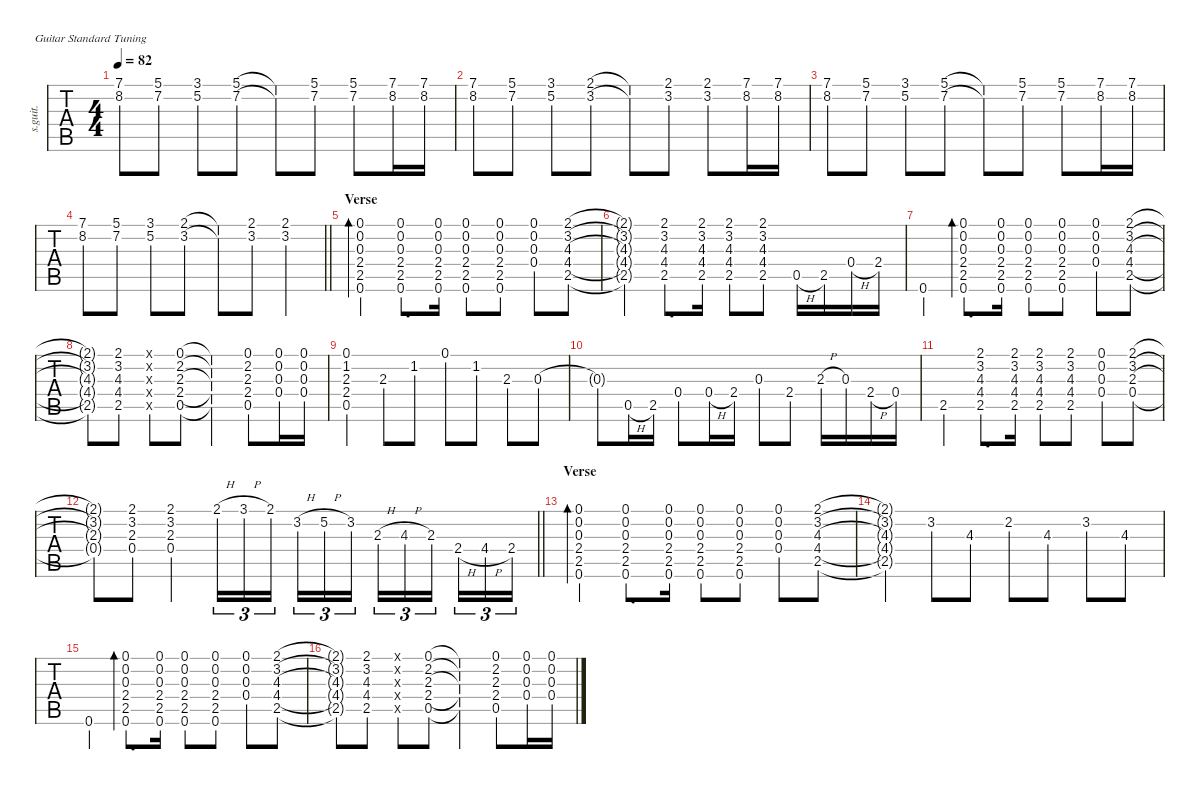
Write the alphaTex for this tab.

\defaultSystemsLayout 4
\hideDynamics
\bracketExtendMode nobrackets
\track ("Guitar Acoustic 1" "s.guit.") {solo instrument acousticguitarsteel}
\staff {tabs}
\tuning (E4 B3 G3 D3 A2 E2)
\ts (4 4)
\tempo 82
\clef g2
\ks d
(7.1{acc forcenatural} 8.2{acc forcenatural}).8{dy mf} (5.1{acc forcenatural} 7.2{acc #}).8 (3.1{acc forcenatural} 5.2{acc forcenatural}).8 (5.1{acc forcenatural} 7.2{acc #}).8 (5.1{t acc forcenatural} 7.2{t acc #}).8 (5.1{acc forcenatural} 7.2{acc #}).8 (5.1{acc forcenatural} 7.2{acc #}).8 (7.1{acc forcenatural} 8.2{acc forcenatural}).16 (7.1{acc forcenatural} 8.2{acc forcenatural}).16 |
(7.1{acc forcenatural} 8.2{acc forcenatural}).8 (5.1{acc forcenatural} 7.2{acc #}).8 (3.1{acc forcenatural} 5.2{acc forcenatural}).8 (2.1{acc #} 3.2{acc forcenatural}).8 (2.1{t acc #} 3.2{t acc forcenatural}).8 (2.1{acc #} 3.2{acc forcenatural}).8 (2.1{acc #} 3.2{acc forcenatural}).8 (7.1{acc forcenatural} 8.2{acc forcenatural}).16 (7.1{acc forcenatural} 8.2{acc forcenatural}).16 |
(7.1{acc forcenatural} 8.2{acc forcenatural}).8 (5.1{acc forcenatural} 7.2{acc #}).8 (3.1{acc forcenatural} 5.2{acc forcenatural}).8 (5.1{acc forcenatural} 7.2{acc #}).8 (5.1{t acc forcenatural} 7.2{t acc #}).8 (5.1{acc forcenatural} 7.2{acc #}).8 (5.1{acc forcenatural} 7.2{acc #}).8 (7.1{acc forcenatural} 8.2{acc forcenatural}).16 (7.1{acc forcenatural} 8.2{acc forcenatural}).16 |
\barLineRight lightlight
(7.1{acc forcenatural} 8.2{acc forcenatural}).8 (5.1{acc forcenatural} 7.2{acc #}).8 (3.1{acc forcenatural} 5.2{acc forcenatural}).8 (2.1{acc #} 3.2{acc forcenatural}).8 (2.1{t acc #} 3.2{t acc forcenatural}).8 (2.1{acc #} 3.2{acc forcenatural}).8 (2.1{acc #} 3.2{acc forcenatural}).4 |
\section ("" "Verse")
\ks eminor
(0.1{acc forcenatural} 0.2{acc forcenatural} 0.3{acc forcenatural} 2.4{acc forcenatural} 2.5{acc forcenatural} 0.6{acc forcenatural}).4{bd 60} (0.1{acc forcenatural} 0.2{acc forcenatural} 0.3{acc forcenatural} 2.4{acc forcenatural} 2.5{acc forcenatural} 0.6{acc forcenatural}).8{d} (0.1{acc forcenatural} 0.2{acc forcenatural} 0.3{acc forcenatural} 2.4{acc forcenatural} 2.5{acc forcenatural} 0.6{acc forcenatural}).16 (0.1{acc forcenatural} 0.2{acc forcenatural} 0.3{acc forcenatural} 2.4{acc forcenatural} 2.5{acc forcenatural} 0.6{acc forcenatural}).8 (0.1{acc forcenatural} 0.2{acc forcenatural} 0.3{acc forcenatural} 2.4{acc forcenatural} 2.5{acc forcenatural} 0.6{acc forcenatural}).8 (0.1{acc forcenatural} 0.2{acc forcenatural} 0.3{acc forcenatural} 0.4{acc forcenatural}).8 (2.1{acc #} 3.2{acc forcenatural} 4.3{acc forcenatural} 4.4{acc #} 2.5{acc forcenatural}).8 |
(2.1{t acc #} 3.2{t acc forcenatural} 4.3{t acc forcenatural} 4.4{t acc #} 2.5{t acc forcenatural}).4 (2.1{acc #} 3.2{acc forcenatural} 4.3{acc forcenatural} 4.4{acc #} 2.5{acc forcenatural}).8{d} (2.1{acc #} 3.2{acc forcenatural} 4.3{acc forcenatural} 4.4{acc #} 2.5{acc forcenatural}).16 (2.1{acc #} 3.2{acc forcenatural} 4.3{acc forcenatural} 4.4{acc #} 2.5{acc forcenatural}).8 (2.1{acc #} 3.2{acc forcenatural} 4.3{acc forcenatural} 4.4{acc #} 2.5{acc forcenatural}).8 0.5{h acc forcenatural}.16 2.5{acc forcenatural}.16 0.4{h acc forcenatural}.16 2.4{acc forcenatural}.16 |
0.6{acc forcenatural}.4 (0.1{acc forcenatural} 0.2{acc forcenatural} 0.3{acc forcenatural} 2.4{acc forcenatural} 2.5{acc forcenatural} 0.6{acc forcenatural}).8{d bd 60} (0.1{acc forcenatural} 0.2{acc forcenatural} 0.3{acc forcenatural} 2.4{acc forcenatural} 2.5{acc forcenatural} 0.6{acc forcenatural}).16 (0.1{acc forcenatural} 0.2{acc forcenatural} 0.3{acc forcenatural} 2.4{acc forcenatural} 2.5{acc forcenatural} 0.6{acc forcenatural}).8 (0.1{acc forcenatural} 0.2{acc forcenatural} 0.3{acc forcenatural} 2.4{acc forcenatural} 2.5{acc forcenatural} 0.6{acc forcenatural}).8 (0.1{acc forcenatural} 0.2{acc forcenatural} 0.3{acc forcenatural} 0.4{acc forcenatural}).8 (2.1{acc #} 3.2{acc forcenatural} 4.3{acc forcenatural} 4.4{acc #} 2.5{acc forcenatural}).8 |
(2.1{t acc #} 3.2{t acc forcenatural} 4.3{t acc forcenatural} 4.4{t acc #} 2.5{t acc forcenatural}).8 (2.1{acc #} 3.2{acc forcenatural} 4.3{acc forcenatural} 4.4{acc #} 2.5{acc forcenatural}).8 (0.1{x acc forcenatural} 0.2{x acc forcenatural} 0.3{x acc forcenatural} 0.4{x acc forcenatural} 0.5{x acc forcenatural}).8 (0.1{acc forcenatural} 2.2{acc #} 2.3{acc forcenatural} 2.4{acc forcenatural} 0.5{acc forcenatural}).8 (0.1{t acc forcenatural} 2.2{t acc #} 2.3{t acc forcenatural} 2.4{t acc forcenatural} 0.5{t acc forcenatural}).4 (0.1{acc forcenatural} 2.2{acc #} 2.3{acc forcenatural} 2.4{acc forcenatural} 0.5{acc forcenatural}).8 (0.1{acc forcenatural} 0.2{acc forcenatural} 0.3{acc forcenatural} 0.4{acc forcenatural}).16 (0.1{acc forcenatural} 0.2{acc forcenatural} 0.3{acc forcenatural} 0.4{acc forcenatural}).16 |
(0.1{acc forcenatural} 1.2{acc forcenatural} 2.3{acc forcenatural} 2.4{acc forcenatural} 0.5{acc forcenatural}).4 2.3{acc forcenatural}.8 1.2{acc forcenatural}.8 0.1{acc forcenatural}.8 1.2{acc forcenatural}.8 2.3{acc forcenatural}.8 0.3{acc forcenatural}.8 |
0.3{t acc forcenatural}.8 0.5{h acc forcenatural}.16 2.5{acc forcenatural}.16 0.4{acc forcenatural}.8 0.4{h acc forcenatural}.16 2.4{acc forcenatural}.16 0.3{acc forcenatural}.8 2.4{acc forcenatural}.8 2.3{h acc forcenatural}.16 0.3{acc forcenatural}.16 2.4{h acc forcenatural}.16 0.4{acc forcenatural}.16 |
2.5{acc forcenatural}.4 (2.1{acc #} 3.2{acc forcenatural} 4.3{acc forcenatural} 4.4{acc #} 2.5{acc forcenatural}).8{d} (2.1{acc #} 3.2{acc forcenatural} 4.3{acc forcenatural} 4.4{acc #} 2.5{acc forcenatural}).16 (2.1{acc #} 3.2{acc forcenatural} 4.3{acc forcenatural} 4.4{acc #} 2.5{acc forcenatural}).8 (2.1{acc #} 3.2{acc forcenatural} 4.3{acc forcenatural} 4.4{acc #} 2.5{acc forcenatural}).8 (0.1{acc forcenatural} 0.2{acc forcenatural} 0.3{acc forcenatural} 0.4{acc forcenatural}).8 (2.1{acc #} 3.2{acc forcenatural} 2.3{acc forcenatural} 0.4{acc forcenatural}).8 |
\barLineRight lightlight
(2.1{t acc #} 3.2{t acc forcenatural} 2.3{t acc forcenatural} 0.4{t acc forcenatural}).8 (2.1{acc #} 3.2{acc forcenatural} 2.3{acc forcenatural} 0.4{acc forcenatural}).8 (2.1{acc #} 3.2{acc forcenatural} 2.3{acc forcenatural} 0.4{acc forcenatural}).4 2.1{h acc #}.16{tu (3 2)} 3.1{h acc forcenatural}.16{tu (3 2)} 2.1{acc #}.16{tu (3 2)} 3.2{h acc forcenatural}.16{tu (3 2)} 5.2{h acc forcenatural}.16{tu (3 2)} 3.2{acc forcenatural}.16{tu (3 2)} 2.3{h acc forcenatural}.16{tu (3 2)} 4.3{h acc forcenatural}.16{tu (3 2)} 2.3{acc forcenatural}.16{tu (3 2)} 2.4{h acc forcenatural}.16{tu (3 2)} 4.4{h acc #}.16{tu (3 2)} 2.4{acc forcenatural}.16{tu (3 2)} |
\section ("" "Verse")
(0.1{acc forcenatural} 0.2{acc forcenatural} 0.3{acc forcenatural} 2.4{acc forcenatural} 2.5{acc forcenatural} 0.6{acc forcenatural}).4{bd 60} (0.1{acc forcenatural} 0.2{acc forcenatural} 0.3{acc forcenatural} 2.4{acc forcenatural} 2.5{acc forcenatural} 0.6{acc forcenatural}).8{d} (0.1{acc forcenatural} 0.2{acc forcenatural} 0.3{acc forcenatural} 2.4{acc forcenatural} 2.5{acc forcenatural} 0.6{acc forcenatural}).16 (0.1{acc forcenatural} 0.2{acc forcenatural} 0.3{acc forcenatural} 2.4{acc forcenatural} 2.5{acc forcenatural} 0.6{acc forcenatural}).8 (0.1{acc forcenatural} 0.2{acc forcenatural} 0.3{acc forcenatural} 2.4{acc forcenatural} 2.5{acc forcenatural} 0.6{acc forcenatural}).8 (0.1{acc forcenatural} 0.2{acc forcenatural} 0.3{acc forcenatural} 0.4{acc forcenatural}).8 (2.1{acc #} 3.2{acc forcenatural} 4.3{acc forcenatural} 4.4{acc #} 2.5{acc forcenatural}).8 |
(2.1{t acc #} 3.2{t acc forcenatural} 4.3{t acc forcenatural} 4.4{t acc #} 2.5{t acc forcenatural}).4 3.2{acc forcenatural}.8 4.3{acc forcenatural}.8 2.2{acc #}.8 4.3{acc forcenatural}.8 3.2{acc forcenatural}.8 4.3{acc forcenatural}.8 |
0.6{acc forcenatural}.4 (0.1{acc forcenatural} 0.2{acc forcenatural} 0.3{acc forcenatural} 2.4{acc forcenatural} 2.5{acc forcenatural} 0.6{acc forcenatural}).8{d bd 60} (0.1{acc forcenatural} 0.2{acc forcenatural} 0.3{acc forcenatural} 2.4{acc forcenatural} 2.5{acc forcenatural} 0.6{acc forcenatural}).16 (0.1{acc forcenatural} 0.2{acc forcenatural} 0.3{acc forcenatural} 2.4{acc forcenatural} 2.5{acc forcenatural} 0.6{acc forcenatural}).8 (0.1{acc forcenatural} 0.2{acc forcenatural} 0.3{acc forcenatural} 2.4{acc forcenatural} 2.5{acc forcenatural} 0.6{acc forcenatural}).8 (0.1{acc forcenatural} 0.2{acc forcenatural} 0.3{acc forcenatural} 0.4{acc forcenatural}).8 (2.1{acc #} 3.2{acc forcenatural} 4.3{acc forcenatural} 4.4{acc #} 2.5{acc forcenatural}).8 |
(2.1{t acc #} 3.2{t acc forcenatural} 4.3{t acc forcenatural} 4.4{t acc #} 2.5{t acc forcenatural}).8 (2.1{acc #} 3.2{acc forcenatural} 4.3{acc forcenatural} 4.4{acc #} 2.5{acc forcenatural}).8 (0.1{x acc forcenatural} 0.2{x acc forcenatural} 0.3{x acc forcenatural} 0.4{x acc forcenatural} 0.5{x acc forcenatural}).8 (0.1{acc forcenatural} 2.2{acc #} 2.3{acc forcenatural} 2.4{acc forcenatural} 0.5{acc forcenatural}).8 (0.1{t acc forcenatural} 2.2{t acc #} 2.3{t acc forcenatural} 2.4{t acc forcenatural} 0.5{t acc forcenatural}).4 (0.1{acc forcenatural} 2.2{acc #} 2.3{acc forcenatural} 2.4{acc forcenatural} 0.5{acc forcenatural}).8 (0.1{acc forcenatural} 0.2{acc forcenatural} 0.3{acc forcenatural} 0.4{acc forcenatural}).16 (0.1{acc forcenatural} 0.2{acc forcenatural} 0.3{acc forcenatural} 0.4{acc forcenatural}).16
